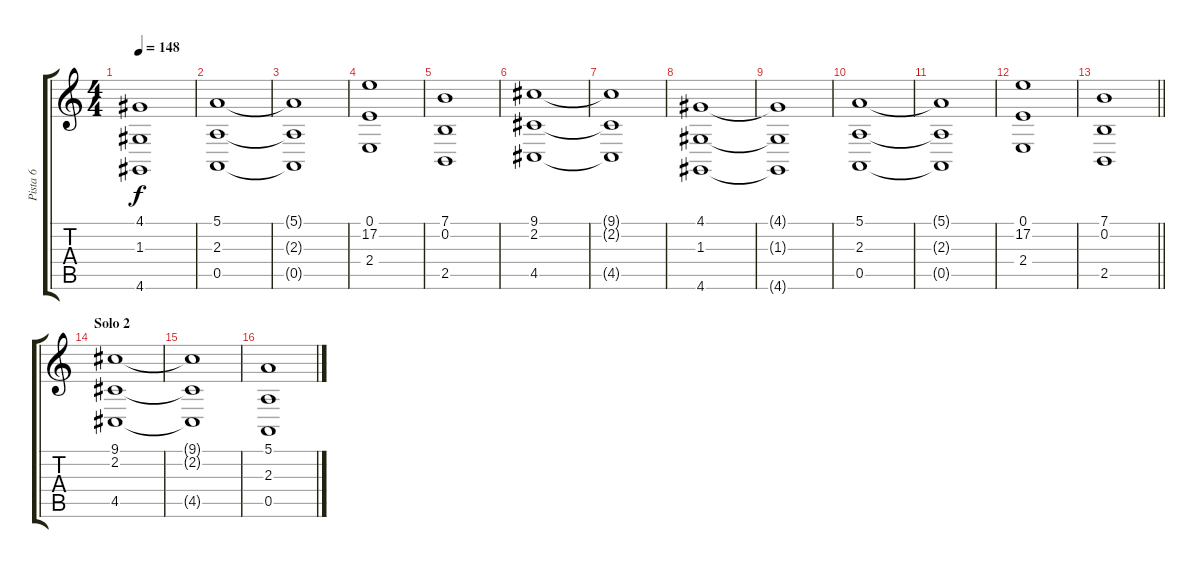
\track ("Pista 6" "Pista 6") {instrument stringensemble1}
\staff {score tabs}
\tuning (E4 B3 G3 D3 A2 E2) {hide}
\ts (4 4)
\tempo 148
\clef g2
\ks c
(4.1{t} 1.3{t} 4.6{t}).1{dy f} |
(5.1 2.3 0.5).1 |
(5.1{t} 2.3{t} 0.5{t}).1 |
(0.1 17.2 2.4).1 |
(7.1 0.2 2.5).1 |
(9.1 2.2 4.5).1 |
(9.1{t} 2.2{t} 4.5{t}).1 |
(4.1 1.3 4.6).1 |
(4.1{t} 1.3{t} 4.6{t}).1 |
(5.1 2.3 0.5).1 |
(5.1{t} 2.3{t} 0.5{t}).1 |
(0.1 17.2 2.4).1 |
\barLineRight lightlight
(7.1 0.2 2.5).1 |
\section ("" "Solo 2")
(9.1 2.2 4.5).1 |
(9.1{t} 2.2{t} 4.5{t}).1 |
(5.1 2.3 0.5).1
